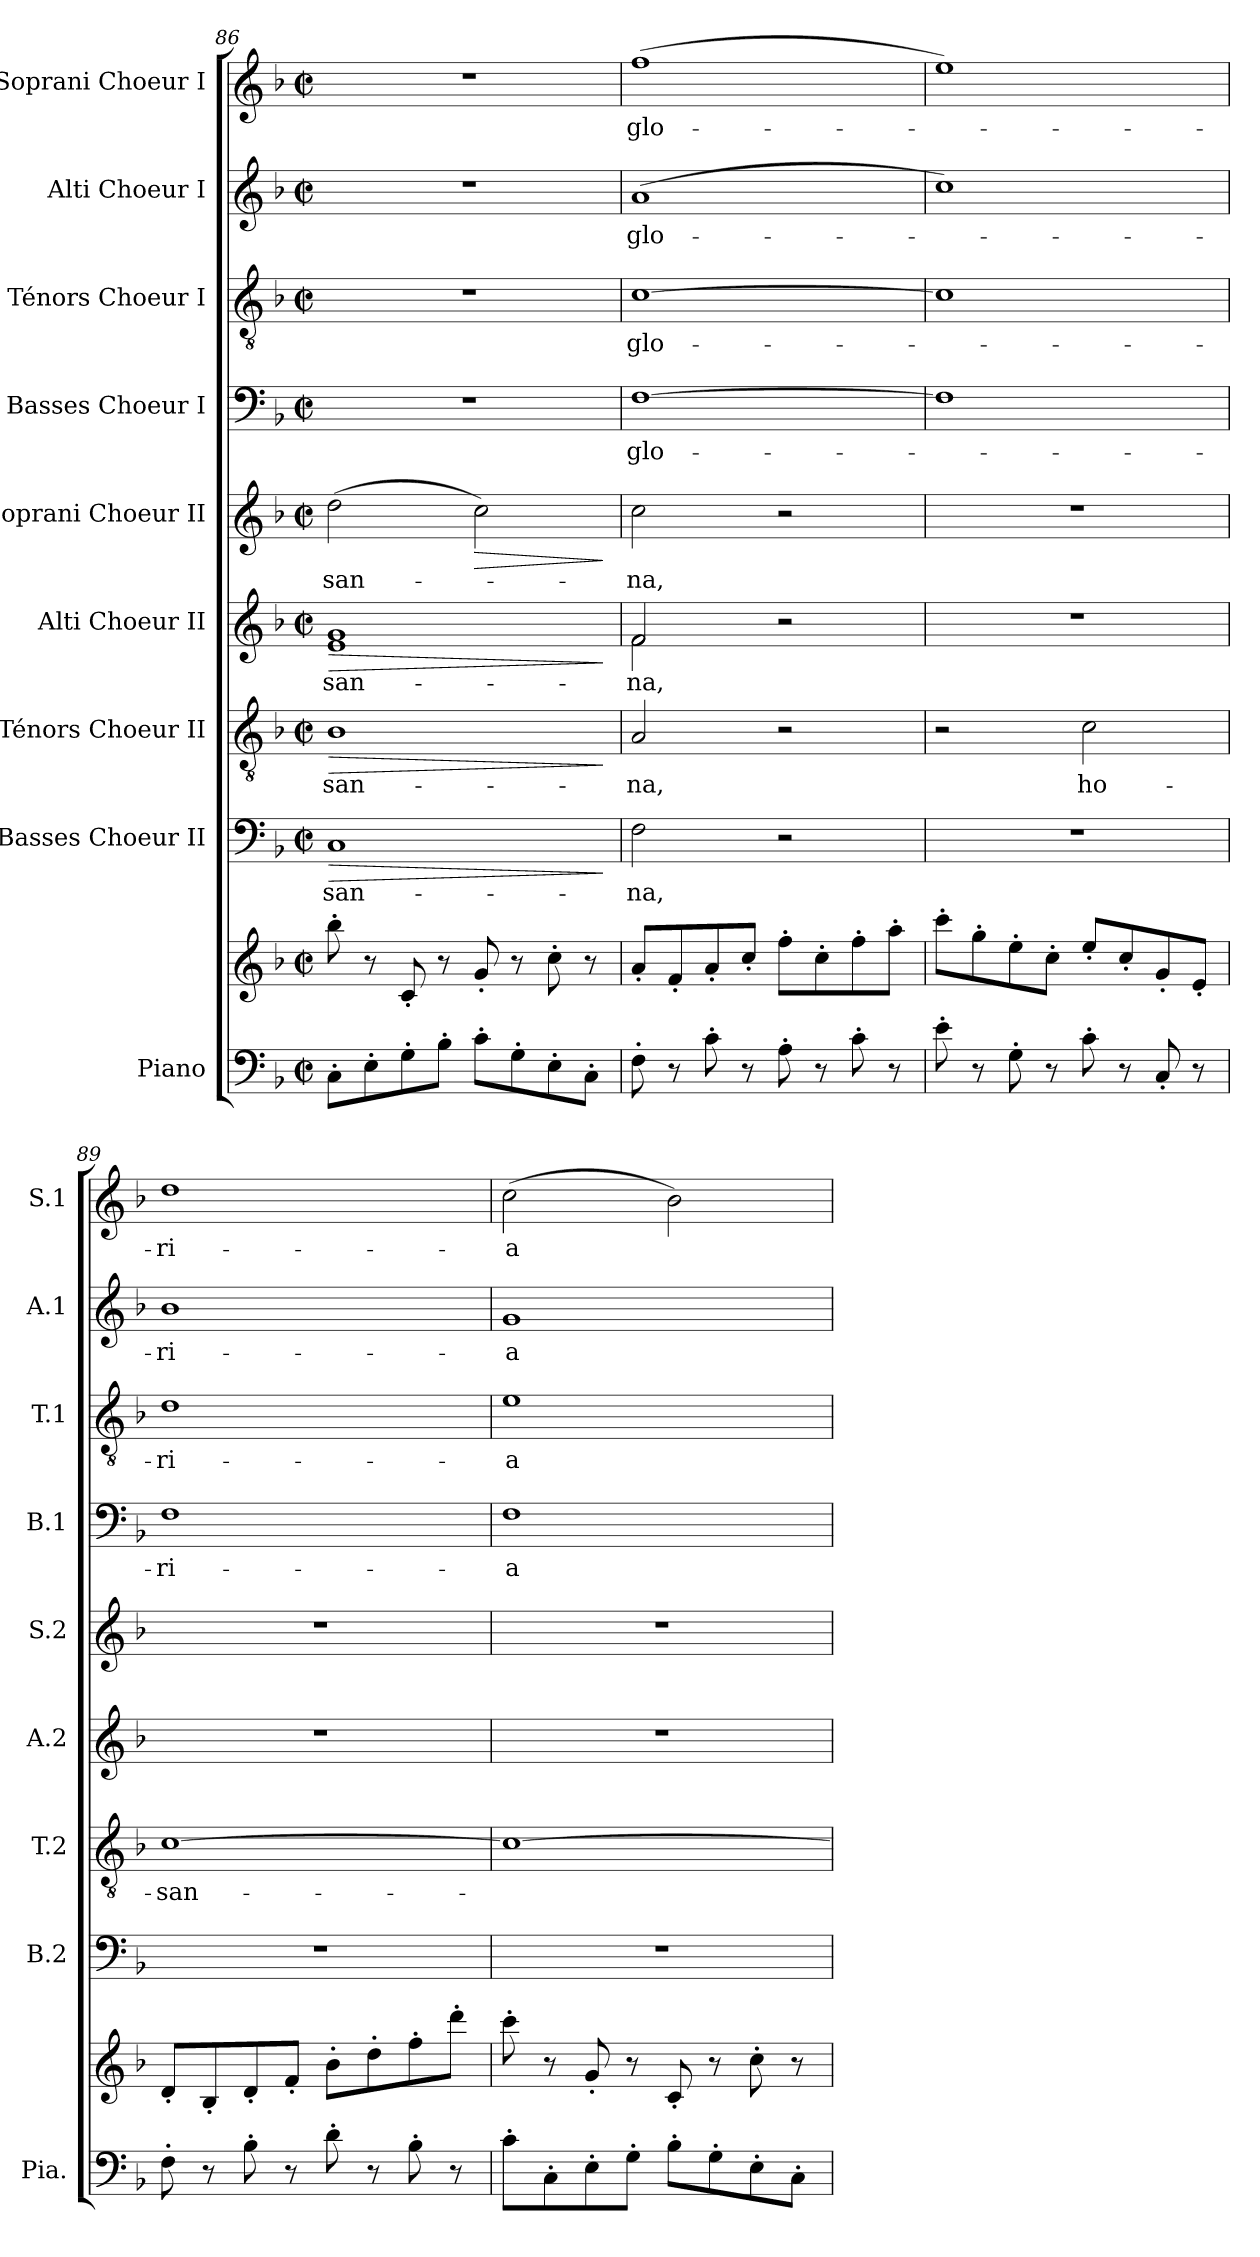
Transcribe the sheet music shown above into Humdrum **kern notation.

**kern	**kern	**kern	**text	**dynam	**kern	**text	**dynam	**kern	**text	**dynam	**kern	**text	**dynam	**kern	**text	**kern	**text	**kern	**text	**kern	**text
*part9	*part9	*part8	*part8	*part8	*part7	*part7	*part7	*part6	*part6	*part6	*part5	*part5	*part5	*part4	*part4	*part3	*part3	*part2	*part2	*part1	*part1
*staff10	*staff9	*staff8	*staff8	*staff8	*staff7	*staff7	*staff7	*staff6	*staff6	*staff6	*staff5	*staff5	*staff5	*staff4	*staff4	*staff3	*staff3	*staff2	*staff2	*staff1	*staff1
*I"Piano	*	*I"Basses Choeur II	*	*	*I"Ténors Choeur II	*	*	*I"Alti Choeur II	*	*	*I"Soprani Choeur II	*	*	*I"Basses Choeur I	*	*I"Ténors Choeur I	*	*I"Alti Choeur I	*	*I"Soprani Choeur I	*
*I'Pia.	*	*I'B.2	*	*	*I'T.2	*	*	*I'A.2	*	*	*I'S.2	*	*	*I'B.1	*	*I'T.1	*	*I'A.1	*	*I'S.1	*
*clefF4	*clefG2	*clefF4	*	*	*clefGv2	*	*	*clefG2	*	*	*clefG2	*	*	*clefF4	*	*clefGv2	*	*clefG2	*	*clefG2	*
*k[b-]	*k[b-]	*k[b-]	*	*	*k[b-]	*	*	*k[b-]	*	*	*k[b-]	*	*	*k[b-]	*	*k[b-]	*	*k[b-]	*	*k[b-]	*
*M2/2	*M2/2	*M2/2	*	*	*M2/2	*	*	*M2/2	*	*	*M2/2	*	*	*M2/2	*	*M2/2	*	*M2/2	*	*M2/2	*
*met(c|)	*met(c|)	*met(c|)	*	*	*met(c|)	*	*	*met(c|)	*	*	*met(c|)	*	*	*met(c|)	*	*met(c|)	*	*met(c|)	*	*met(c|)	*
=86	=86	=86	=86	=86	=86	=86	=86	=86	=86	=86	=86	=86	=86	=86	=86	=86	=86	=86	=86	=86	=86
!	!	!	!	!LO:HP:b	!	!	!LO:HP:b	!	!	!LO:HP:b	!	!	!	!	!	!	!	!	!	!	!
*	*	*	*	*	*	*	*	*^	*	*	*	*	*	*	*	*	*	*	*	*	*
8C'\L	8bb-'\	1C	-san-	>	1B-	-san-	>	1g	1e	-san-	>	(2dd\	-san-	.	1r	.	1r	.	1r	.	1r	.
8E'\	8r	.	.	.	.	.	.	.	.	.	.	.	.	.	.	.	.	.	.	.	.	.
8G'\	8c'/	.	.	.	.	.	.	.	.	.	.	.	.	.	.	.	.	.	.	.	.	.
8B-'\J	8r	.	.	.	.	.	.	.	.	.	.	.	.	.	.	.	.	.	.	.	.	.
!	!	!	!	!	!	!	!	!	!	!	!	!	!	!LO:HP:b	!	!	!	!	!	!	!	!
8c'\L	8g'/	.	.	.	.	.	.	.	.	.	.	2cc\)	.	>	.	.	.	.	.	.	.	.
8G'\	8r	.	.	.	.	.	.	.	.	.	.	.	.	.	.	.	.	.	.	.	.	.
8E'\	8cc'\	.	.	.	.	.	.	.	.	.	.	.	.	.	.	.	.	.	.	.	.	.
8C'\J	8r	.	.	.	.	.	.	.	.	.	.	.	.	.	.	.	.	.	.	.	.	.
*	*	*	*	*	*	*	*	*v	*v	*	*	*	*	*	*	*	*	*	*	*	*	*
.	.	.	.	]	.	.	]	.	.	]	.	.	]	.	.	.	.	.	.	.	.
!!LO:PB:g=z
=87	=87	=87	=87	=87	=87	=87	=87	=87	=87	=87	=87	=87	=87	=87	=87	=87	=87	=87	=87	=87	=87
*	*	*	*	*	*	*	*	*^	*	*	*	*	*	*	*	*	*	*	*	*	*
8F'\	8a'/L	2F\	-na,	.	2A/	-na,	.	2f/	2f\	-na,	.	2cc\	-na,	.	[1F	glo-	[1c	glo-	(>1a	glo-	(1ff	glo-
8r	8f'/	.	.	.	.	.	.	.	.	.	.	.	.	.	.	.	.	.	.	.	.	.
8c'\	8a'/	.	.	.	.	.	.	.	.	.	.	.	.	.	.	.	.	.	.	.	.	.
8r	8cc'/J	.	.	.	.	.	.	.	.	.	.	.	.	.	.	.	.	.	.	.	.	.
8A'\	8ff'\L	2r	.	.	2r	.	.	2r	2ryy	.	.	2r	.	.	.	.	.	.	.	.	.	.
8r	8cc'\	.	.	.	.	.	.	.	.	.	.	.	.	.	.	.	.	.	.	.	.	.
8c'\	8ff'\	.	.	.	.	.	.	.	.	.	.	.	.	.	.	.	.	.	.	.	.	.
8r	8aa'\J	.	.	.	.	.	.	.	.	.	.	.	.	.	.	.	.	.	.	.	.	.
*	*	*	*	*	*	*	*	*v	*v	*	*	*	*	*	*	*	*	*	*	*	*	*
=88	=88	=88	=88	=88	=88	=88	=88	=88	=88	=88	=88	=88	=88	=88	=88	=88	=88	=88	=88	=88	=88
8e'\	8ccc'\L	1r	.	.	2r	.	.	1r	.	.	1r	.	.	1F]	.	1c]	.	1cc)	.	1ee)	.
8r	8gg'\	.	.	.	.	.	.	.	.	.	.	.	.	.	.	.	.	.	.	.	.
8G'\	8ee'\	.	.	.	.	.	.	.	.	.	.	.	.	.	.	.	.	.	.	.	.
8r	8cc'\J	.	.	.	.	.	.	.	.	.	.	.	.	.	.	.	.	.	.	.	.
8c'\	8ee'/L	.	.	.	2c\	ho-	.	.	.	.	.	.	.	.	.	.	.	.	.	.	.
8r	8cc'/	.	.	.	.	.	.	.	.	.	.	.	.	.	.	.	.	.	.	.	.
8C'/	8g'/	.	.	.	.	.	.	.	.	.	.	.	.	.	.	.	.	.	.	.	.
8r	8e'/J	.	.	.	.	.	.	.	.	.	.	.	.	.	.	.	.	.	.	.	.
=89	=89	=89	=89	=89	=89	=89	=89	=89	=89	=89	=89	=89	=89	=89	=89	=89	=89	=89	=89	=89	=89
8F'\	8d'/L	1r	.	.	[1c	-san-	.	1r	.	.	1r	.	.	1F	-ri-	1d	-ri-	1b-	-ri-	1dd	-ri-
8r	8B-'/	.	.	.	.	.	.	.	.	.	.	.	.	.	.	.	.	.	.	.	.
8B-'\	8d'/	.	.	.	.	.	.	.	.	.	.	.	.	.	.	.	.	.	.	.	.
8r	8f'/J	.	.	.	.	.	.	.	.	.	.	.	.	.	.	.	.	.	.	.	.
8d'\	8b-'\L	.	.	.	.	.	.	.	.	.	.	.	.	.	.	.	.	.	.	.	.
8r	8dd'\	.	.	.	.	.	.	.	.	.	.	.	.	.	.	.	.	.	.	.	.
8B-'\	8ff'\	.	.	.	.	.	.	.	.	.	.	.	.	.	.	.	.	.	.	.	.
8r	8ddd'\J	.	.	.	.	.	.	.	.	.	.	.	.	.	.	.	.	.	.	.	.
=90	=90	=90	=90	=90	=90	=90	=90	=90	=90	=90	=90	=90	=90	=90	=90	=90	=90	=90	=90	=90	=90
8c'\L	8ccc'\	1r	.	.	1c_	.	.	1r	.	.	1r	.	.	1F	-a	1e	-a	1g	-a	(2cc\	-a
8C'\	8r	.	.	.	.	.	.	.	.	.	.	.	.	.	.	.	.	.	.	.	.
8E'\	8g'/	.	.	.	.	.	.	.	.	.	.	.	.	.	.	.	.	.	.	.	.
8G'\J	8r	.	.	.	.	.	.	.	.	.	.	.	.	.	.	.	.	.	.	.	.
8B-'\L	8c'/	.	.	.	.	.	.	.	.	.	.	.	.	.	.	.	.	.	.	2b-\)	.
8G'\	8r	.	.	.	.	.	.	.	.	.	.	.	.	.	.	.	.	.	.	.	.
8E'\	8cc'\	.	.	.	.	.	.	.	.	.	.	.	.	.	.	.	.	.	.	.	.
8C'\J	8r	.	.	.	.	.	.	.	.	.	.	.	.	.	.	.	.	.	.	.	.
=	=	=	=	=	=	=	=	=	=	=	=	=	=	=	=	=	=	=	=	=	=
*-	*-	*-	*-	*-	*-	*-	*-	*-	*-	*-	*-	*-	*-	*-	*-	*-	*-	*-	*-	*-	*-
